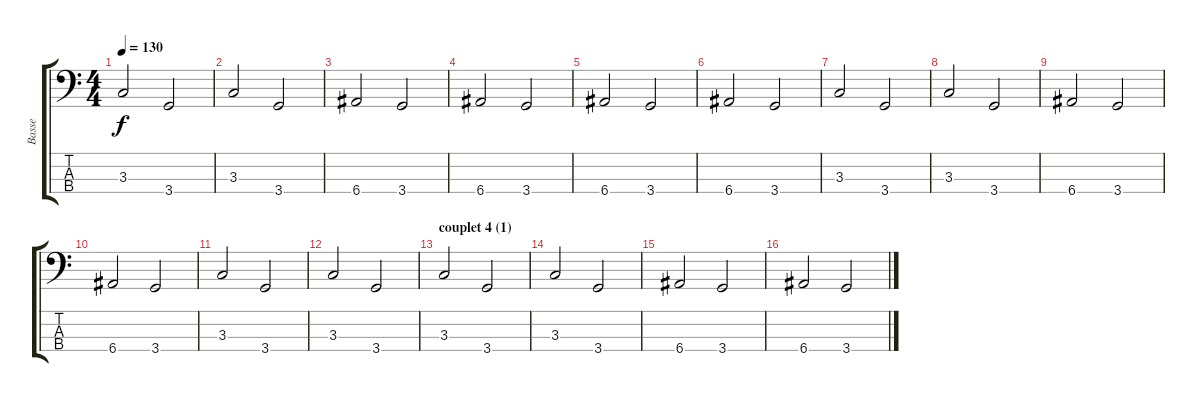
\track ("Basse" "Basse") {instrument electricbassfinger}
\staff {score tabs}
\tuning (G2 D2 A1 E1) {hide}
\ts (4 4)
\tempo 130
\clef f4
\ks c
3.3.2{dy f} 3.4.2 |
3.3.2 3.4.2 |
6.4.2 3.4.2 |
6.4.2 3.4.2 |
6.4.2 3.4.2 |
6.4.2 3.4.2 |
3.3.2 3.4.2 |
3.3.2 3.4.2 |
6.4.2 3.4.2 |
6.4.2 3.4.2 |
3.3.2 3.4.2 |
3.3.2 3.4.2 |
\section ("" "couplet 4 (1)")
3.3.2 3.4.2 |
3.3.2 3.4.2 |
6.4.2 3.4.2 |
6.4.2 3.4.2
